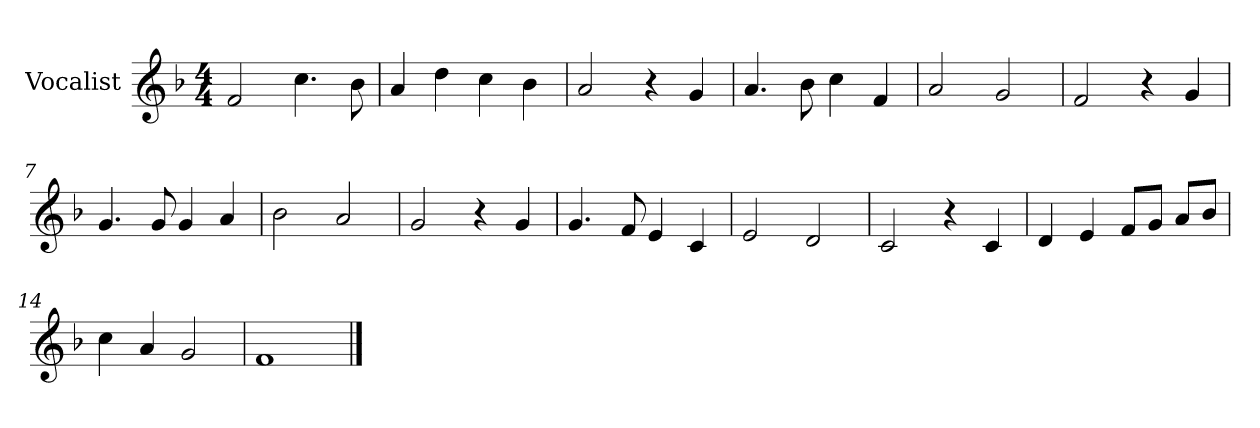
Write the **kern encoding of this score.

**kern
*part1
*staff1
*I"Vocalist
*k[b-]
*F:
*M4/4
=1
2f
4.cc
8b-
=2
4a
4dd
4cc
4b-
=3
2a
4r
4g
=4
4.a
8b-
4cc
4f
=5
2a
2g
=6
2f
4r
4g
=7
4.g
8g
4g
4a
=8
2b-
2a
=9
2g
4r
4g
=10
4.g
8f
4e
4c
=11
2e
2d
=12
2c
4r
4c
=13
4d
4e
8fL
8gJ
8aL
8b-J
=14
4cc
4a
2g
=15
1f
==
*-
